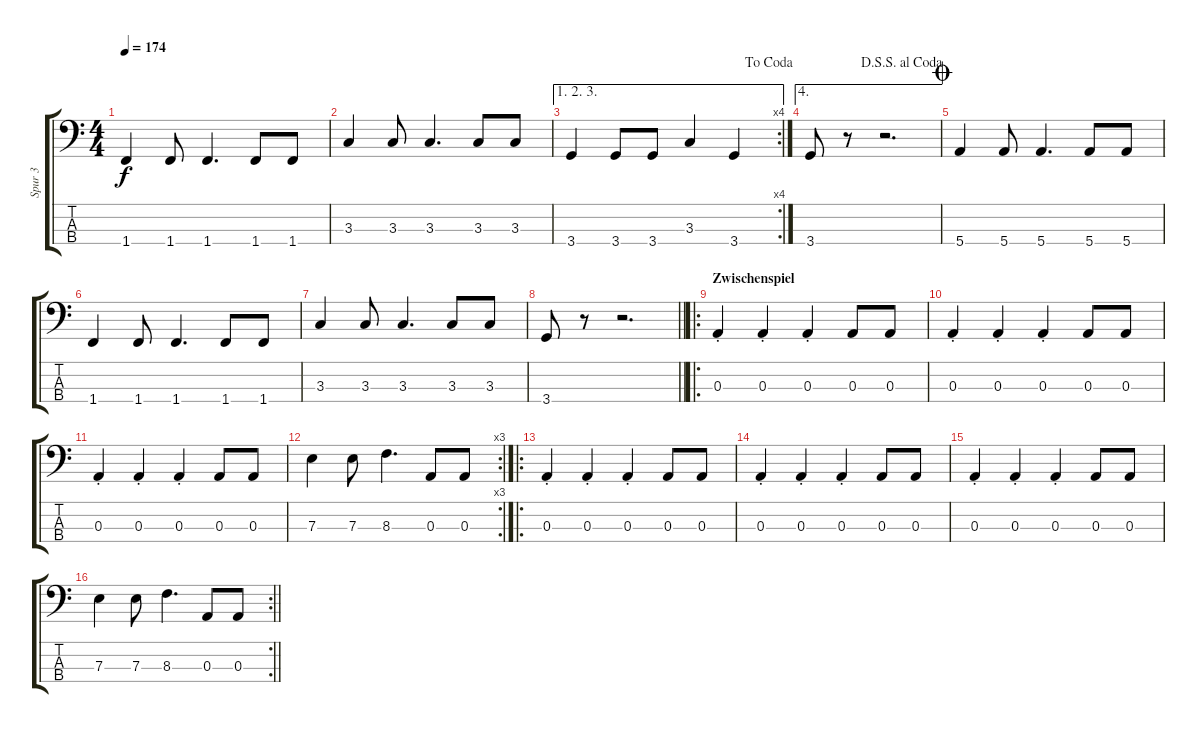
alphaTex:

\track ("Spur 3" "Spur 3") {instrument electricbassfinger}
\staff {score tabs}
\tuning (G2 D2 A1 E1) {hide}
\ts (4 4)
\tempo 174
\clef f4
\ks c
1.4.4{dy f} 1.4.8 1.4.4{d} 1.4.8 1.4.8 |
3.3.4 3.3.8 3.3.4{d} 3.3.8 3.3.8 |
\ae (1 2 3)
\rc 4
\jump dacoda
3.4.4 3.4.8 3.4.8 3.3.4 3.4.4 |
\ae 4
\jump dalsegnosegnoalcoda
3.4.8 r.8 r.2{d} |
\jump coda
5.4.4 5.4.8 5.4.4{d} 5.4.8 5.4.8 |
1.4.4 1.4.8 1.4.4{d} 1.4.8 1.4.8 |
3.3.4 3.3.8 3.3.4{d} 3.3.8 3.3.8 |
\barLineRight lightlight
3.4.8 r.8 r.2{d} |
\ro
\section ("" "Zwischenspiel")
0.3{st}.4 0.3{st}.4 0.3{st}.4 0.3.8 0.3.8 |
0.3{st}.4 0.3{st}.4 0.3{st}.4 0.3.8 0.3.8 |
0.3{st}.4 0.3{st}.4 0.3{st}.4 0.3.8 0.3.8 |
\rc 3
7.3.4 7.3.8 8.3.4{d} 0.3.8 0.3.8 |
\ro
0.3{st}.4 0.3{st}.4 0.3{st}.4 0.3.8 0.3.8 |
0.3{st}.4 0.3{st}.4 0.3{st}.4 0.3.8 0.3.8 |
0.3{st}.4 0.3{st}.4 0.3{st}.4 0.3.8 0.3.8 |
\rc 2
\barLineRight lightlight
7.3.4 7.3.8 8.3.4{d} 0.3.8 0.3.8
